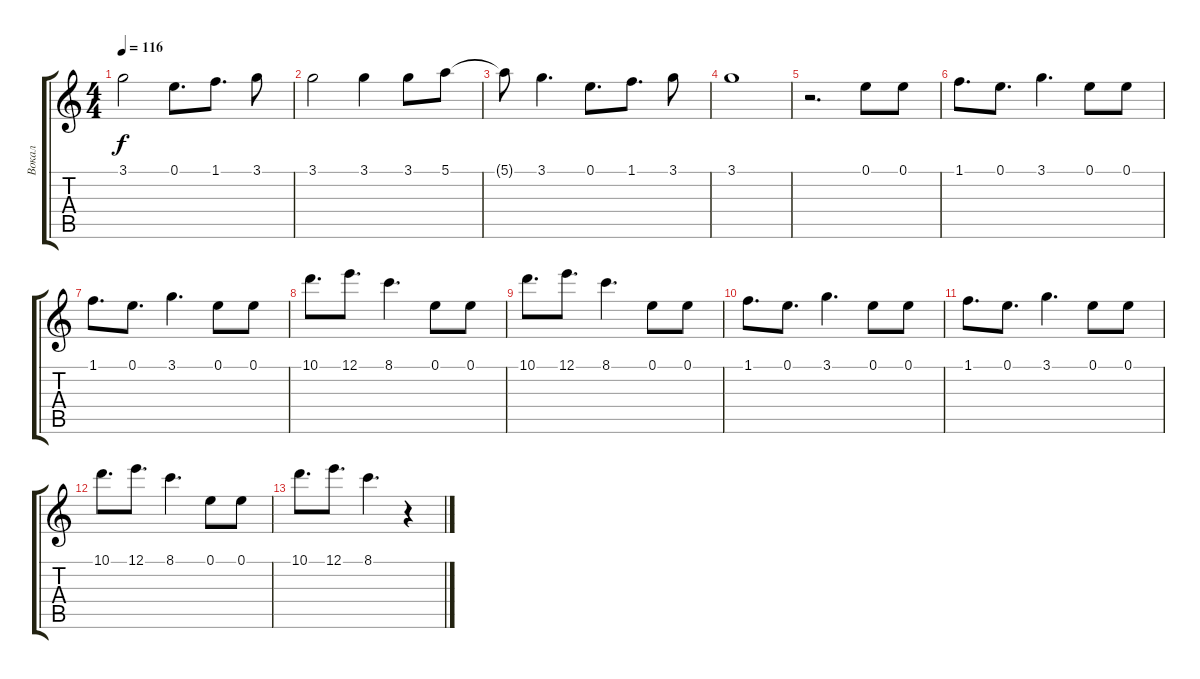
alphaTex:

\track ("Вокал" "Вокал") {instrument acousticguitarsteel}
\staff {score tabs}
\tuning (E4 B3 G3 D3 A2 E2) {hide}
\ts (4 4)
\tempo 116
\clef g2
\ks c
3.1{t}.2{dy f} 0.1.8{d} 1.1.8{d} 3.1.8 |
3.1.2 3.1.4 3.1.8 5.1.8 |
5.1{t}.8 3.1.4{d} 0.1.8{d} 1.1.8{d} 3.1.8 |
3.1.1 |
r.2{d} 0.1.8 0.1.8 |
1.1.8{d} 0.1.8{d} 3.1.4{d} 0.1.8 0.1.8 |
1.1.8{d} 0.1.8{d} 3.1.4{d} 0.1.8 0.1.8 |
10.1.8{d} 12.1.8{d} 8.1.4{d} 0.1.8 0.1.8 |
10.1.8{d} 12.1.8{d} 8.1.4{d} 0.1.8 0.1.8 |
1.1.8{d} 0.1.8{d} 3.1.4{d} 0.1.8 0.1.8 |
1.1.8{d} 0.1.8{d} 3.1.4{d} 0.1.8 0.1.8 |
10.1.8{d} 12.1.8{d} 8.1.4{d} 0.1.8 0.1.8 |
10.1.8{d} 12.1.8{d} 8.1.4{d} r.4
